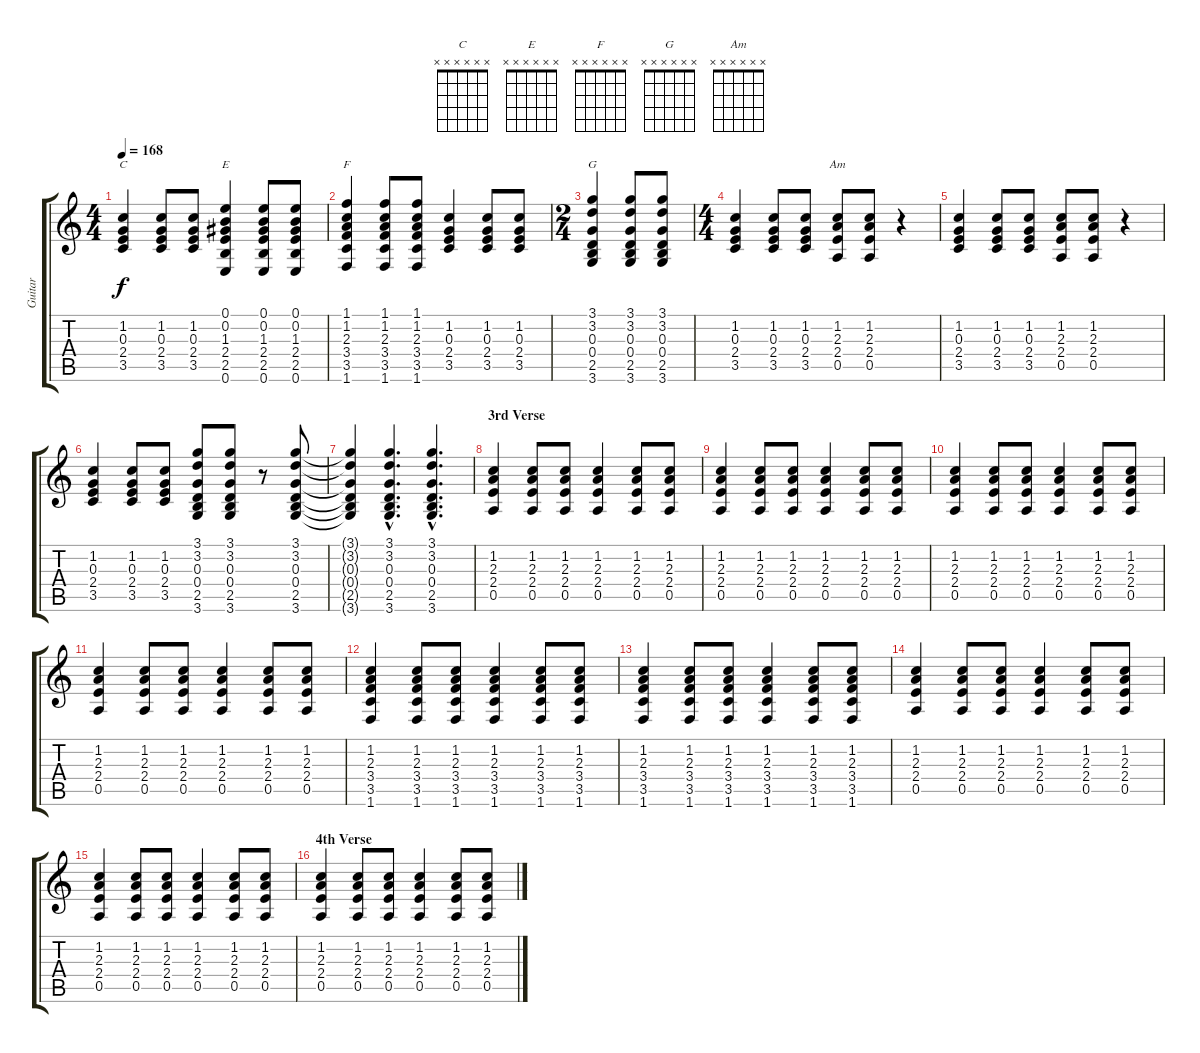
\track ("Guitar" "Guitar") {instrument electricguitarclean}
\staff {score tabs}
\tuning (E4 B3 G3 D3 A2 E2) {hide}
\chord ("C" x x x x x x)
\chord ("E" x x x x x x)
\chord ("F" x x x x x x)
\chord ("G" x x x x x x)
\chord ("Am" x x x x x x)
\ts (4 4)
\tempo 168
\clef g2
\ks c
(1.2 0.3 2.4 3.5).4{ch "C" dy f} (1.2 0.3 2.4 3.5).8 (1.2 0.3 2.4 3.5).8 (0.1 0.2 1.3 2.4 2.5 0.6).4{ch "E"} (0.1 0.2 1.3 2.4 2.5 0.6).8 (0.1 0.2 1.3 2.4 2.5 0.6).8 |
(1.1 1.2 2.3 3.4 3.5 1.6).4{ch "F"} (1.1 1.2 2.3 3.4 3.5 1.6).8 (1.1 1.2 2.3 3.4 3.5 1.6).8 (1.2 0.3 2.4 3.5).4 (1.2 0.3 2.4 3.5).8 (1.2 0.3 2.4 3.5).8 |
\ts (2 4)
(3.1 3.2 0.3 0.4 2.5 3.6).4{ch "G"} (3.1 3.2 0.3 0.4 2.5 3.6).8 (3.1 3.2 0.3 0.4 2.5 3.6).8 |
\ts (4 4)
(1.2 0.3 2.4 3.5).4 (1.2 0.3 2.4 3.5).8 (1.2 0.3 2.4 3.5).8 (1.2 2.3 2.4 0.5).8{ch "Am"} (1.2 2.3 2.4 0.5).8 r.4 |
(1.2 0.3 2.4 3.5).4 (1.2 0.3 2.4 3.5).8 (1.2 0.3 2.4 3.5).8 (1.2 2.3 2.4 0.5).8 (1.2 2.3 2.4 0.5).8 r.4 |
(1.2 0.3 2.4 3.5).4 (1.2 0.3 2.4 3.5).8 (1.2 0.3 2.4 3.5).8 (3.1 3.2 0.3 0.4 2.5 3.6).8 (3.1 3.2 0.3 0.4 2.5 3.6).8 r.8 (3.1 3.2 0.3 0.4 2.5 3.6).8 |
(3.1{t} 3.2{t} 0.3{t} 0.4{t} 2.5{t} 3.6{t}).4 (3.1{hac} 3.2{hac} 0.3{hac} 0.4{hac} 2.5{hac} 3.6{hac}).4{d} (3.1{hac} 3.2{hac} 0.3{hac} 0.4{hac} 2.5{hac} 3.6{hac}).4{d} |
\section ("" "3rd Verse")
(1.2 2.3 2.4 0.5).4 (1.2 2.3 2.4 0.5).8 (1.2 2.3 2.4 0.5).8 (1.2 2.3 2.4 0.5).4 (1.2 2.3 2.4 0.5).8 (1.2 2.3 2.4 0.5).8 |
(1.2 2.3 2.4 0.5).4 (1.2 2.3 2.4 0.5).8 (1.2 2.3 2.4 0.5).8 (1.2 2.3 2.4 0.5).4 (1.2 2.3 2.4 0.5).8 (1.2 2.3 2.4 0.5).8 |
(1.2 2.3 2.4 0.5).4 (1.2 2.3 2.4 0.5).8 (1.2 2.3 2.4 0.5).8 (1.2 2.3 2.4 0.5).4 (1.2 2.3 2.4 0.5).8 (1.2 2.3 2.4 0.5).8 |
(1.2 2.3 2.4 0.5).4 (1.2 2.3 2.4 0.5).8 (1.2 2.3 2.4 0.5).8 (1.2 2.3 2.4 0.5).4 (1.2 2.3 2.4 0.5).8 (1.2 2.3 2.4 0.5).8 |
(1.2 2.3 3.4 3.5 1.6).4 (1.2 2.3 3.4 3.5 1.6).8 (1.2 2.3 3.4 3.5 1.6).8 (1.2 2.3 3.4 3.5 1.6).4 (1.2 2.3 3.4 3.5 1.6).8 (1.2 2.3 3.4 3.5 1.6).8 |
(1.2 2.3 3.4 3.5 1.6).4 (1.2 2.3 3.4 3.5 1.6).8 (1.2 2.3 3.4 3.5 1.6).8 (1.2 2.3 3.4 3.5 1.6).4 (1.2 2.3 3.4 3.5 1.6).8 (1.2 2.3 3.4 3.5 1.6).8 |
(1.2 2.3 2.4 0.5).4 (1.2 2.3 2.4 0.5).8 (1.2 2.3 2.4 0.5).8 (1.2 2.3 2.4 0.5).4 (1.2 2.3 2.4 0.5).8 (1.2 2.3 2.4 0.5).8 |
(1.2 2.3 2.4 0.5).4 (1.2 2.3 2.4 0.5).8 (1.2 2.3 2.4 0.5).8 (1.2 2.3 2.4 0.5).4 (1.2 2.3 2.4 0.5).8 (1.2 2.3 2.4 0.5).8 |
\section ("" "4th Verse")
(1.2 2.3 2.4 0.5).4 (1.2 2.3 2.4 0.5).8 (1.2 2.3 2.4 0.5).8 (1.2 2.3 2.4 0.5).4 (1.2 2.3 2.4 0.5).8 (1.2 2.3 2.4 0.5).8
